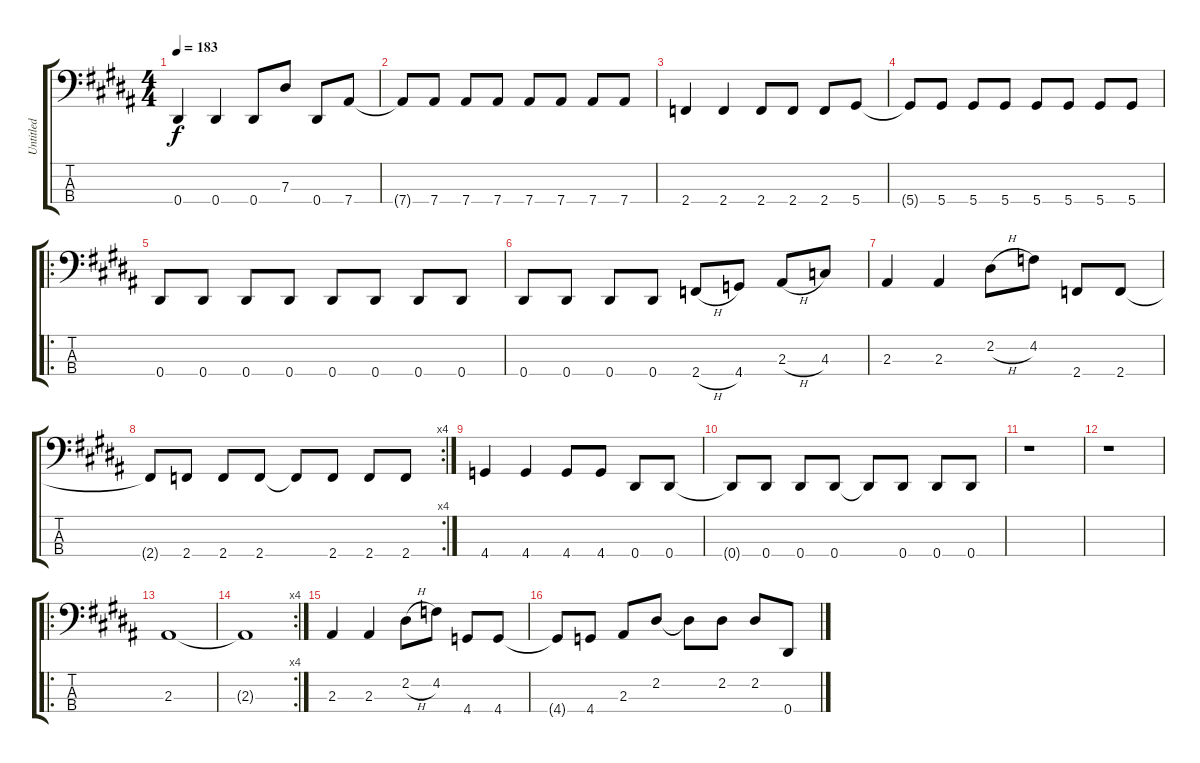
\track ("Untitled" "Untitled") {instrument electricbasspick}
\staff {score tabs}
\tuning (Gb2 Db2 Ab1 Eb1) {hide}
\ts (4 4)
\tempo 183
\clef f4
\ks b
0.4.4{dy f} 0.4.4 0.4.8 7.3.8 0.4.8 7.4.8 |
\ks g#minor
7.4{t}.8 7.4.8 7.4.8 7.4.8 7.4.8 7.4.8 7.4.8 7.4.8 |
2.4.4 2.4.4 2.4.8 2.4.8 2.4.8 5.4.8 |
5.4{t}.8 5.4.8 5.4.8 5.4.8 5.4.8 5.4.8 5.4.8 5.4.8 |
\ro
\ks b
0.4.8 0.4.8 0.4.8 0.4.8 0.4.8 0.4.8 0.4.8 0.4.8 |
\ks g#minor
0.4.8 0.4.8 0.4.8 0.4.8 2.4{h}.8 4.4.8 2.3{h}.8 4.3.8 |
2.3.4 2.3.4 2.2{h}.8 4.2.8 2.4.8 2.4.8 |
\rc 4
2.4{t}.8 2.4.8 2.4.8 2.4.8 2.4{t}.8 2.4.8 2.4.8 2.4.8 |
\ks b
4.4.4 4.4.4 4.4.8 4.4.8 0.4.8 0.4.8 |
\ks g#minor
0.4{t}.8 0.4.8 0.4.8 0.4.8 0.4{t}.8 0.4.8 0.4.8 0.4.8 |
r.1 |
r.1 |
\ro
\ks b
2.3.1 |
\rc 4
\ks g#minor
2.3{t}.1 |
2.3.4 2.3.4 2.2{h}.8 4.2.8 4.4.8 4.4.8 |
4.4{t}.8 4.4.8 2.3.8 2.2.8 2.2{t}.8 2.2.8 2.2.8 0.4.8
